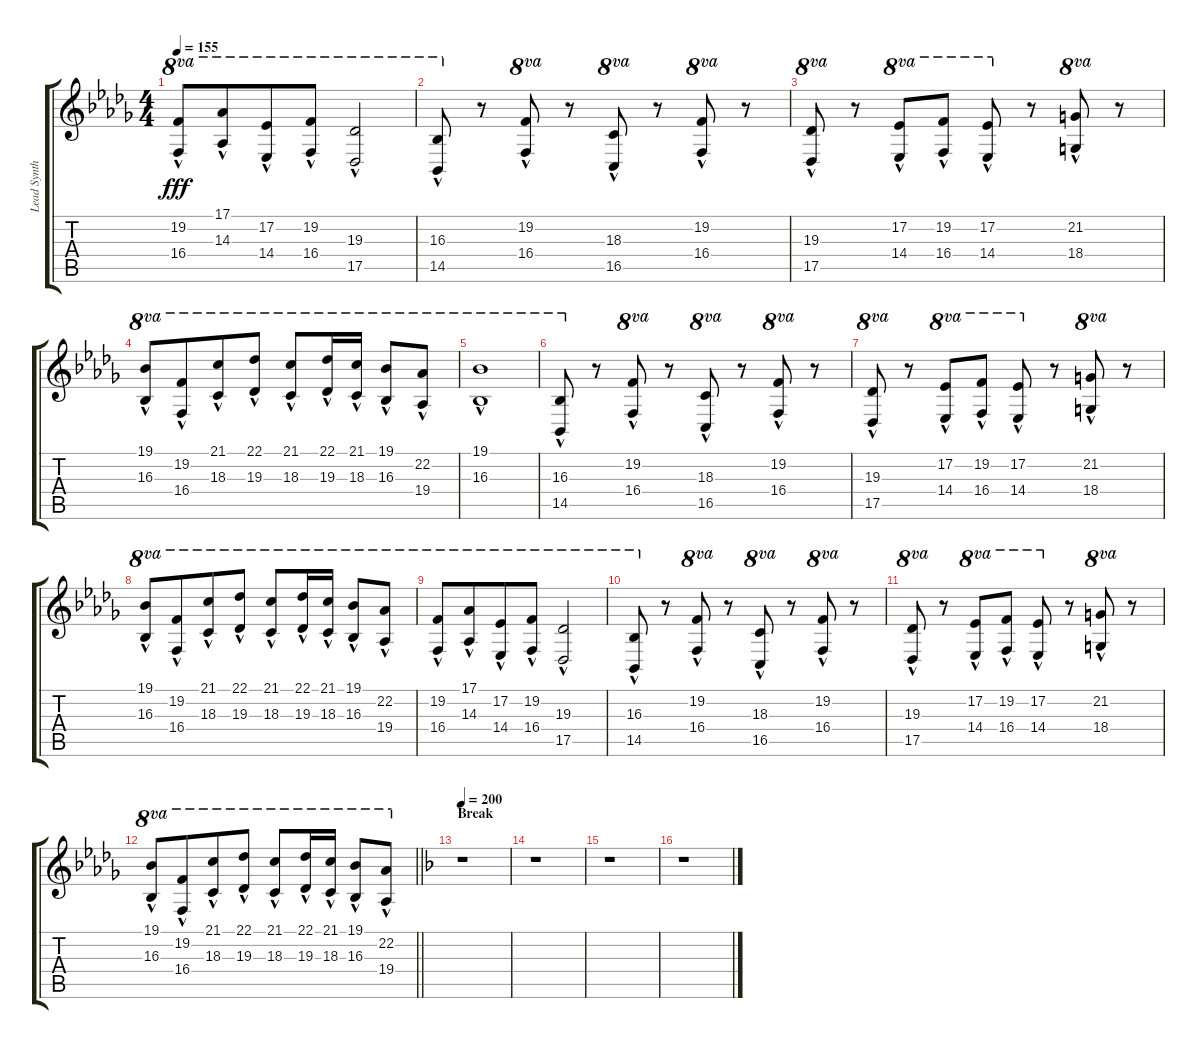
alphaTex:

\track ("Lead Synth" "Lead Synth") {instrument lead1square}
\staff {score tabs}
\tuning (Eb4 Bb3 Gb3 Db3 Ab2 Eb2) {hide}
\ts (4 4)
\tempo 155
\clef g2
\ks bbminor
(19.2{hac} 16.4{hac}).8{ot 8va dy fff} (17.1{hac} 14.3{hac}).8{ot 8va beam merge} (17.2{hac} 14.4{hac}).8{ot 8va} (19.2{hac} 16.4{hac}).8{ot 8va} (19.3{hac} 17.5{hac}).2{ot 8va} |
(16.3{hac} 14.5{hac}).8{ot 8va} r.8 (19.2{hac} 16.4{hac}).8{ot 8va} r.8 (18.3{hac} 16.5{hac}).8{ot 8va} r.8 (19.2{hac} 16.4{hac}).8{ot 8va} r.8 |
(19.3{hac} 17.5{hac}).8{ot 8va} r.8 (17.2{hac} 14.4{hac}).8{ot 8va} (19.2{hac} 16.4{hac}).8{ot 8va} (17.2{hac} 14.4{hac}).8{ot 8va} r.8 (21.2{hac} 18.4{hac}).8{ot 8va} r.8 |
(19.1{hac} 16.3{hac}).8{ot 8va} (19.2{hac} 16.4{hac}).8{ot 8va beam merge} (21.1{hac} 18.3{hac}).8{ot 8va} (22.1{hac} 19.3{hac}).8{ot 8va} (21.1{hac} 18.3{hac}).8{ot 8va} (22.1{hac} 19.3{hac}).16{ot 8va} (21.1{hac} 18.3{hac}).16{ot 8va} (19.1{hac} 16.3{hac}).8{ot 8va} (22.2{hac} 19.4{hac}).8{ot 8va} |
(19.1{hac} 16.3{hac}).1{ot 8va} |
(16.3{hac} 14.5{hac}).8{ot 8va} r.8 (19.2{hac} 16.4{hac}).8{ot 8va} r.8 (18.3{hac} 16.5{hac}).8{ot 8va} r.8 (19.2{hac} 16.4{hac}).8{ot 8va} r.8 |
(19.3{hac} 17.5{hac}).8{ot 8va} r.8 (17.2{hac} 14.4{hac}).8{ot 8va} (19.2{hac} 16.4{hac}).8{ot 8va} (17.2{hac} 14.4{hac}).8{ot 8va} r.8 (21.2{hac} 18.4{hac}).8{ot 8va} r.8 |
(19.1{hac} 16.3{hac}).8{ot 8va} (19.2{hac} 16.4{hac}).8{ot 8va beam merge} (21.1{hac} 18.3{hac}).8{ot 8va} (22.1{hac} 19.3{hac}).8{ot 8va} (21.1{hac} 18.3{hac}).8{ot 8va} (22.1{hac} 19.3{hac}).16{ot 8va} (21.1{hac} 18.3{hac}).16{ot 8va} (19.1{hac} 16.3{hac}).8{ot 8va} (22.2{hac} 19.4{hac}).8{ot 8va} |
(19.2{hac} 16.4{hac}).8{ot 8va} (17.1{hac} 14.3{hac}).8{ot 8va beam merge} (17.2{hac} 14.4{hac}).8{ot 8va} (19.2{hac} 16.4{hac}).8{ot 8va} (19.3{hac} 17.5{hac}).2{ot 8va} |
(16.3{hac} 14.5{hac}).8{ot 8va} r.8 (19.2{hac} 16.4{hac}).8{ot 8va} r.8 (18.3{hac} 16.5{hac}).8{ot 8va} r.8 (19.2{hac} 16.4{hac}).8{ot 8va} r.8 |
(19.3{hac} 17.5{hac}).8{ot 8va} r.8 (17.2{hac} 14.4{hac}).8{ot 8va} (19.2{hac} 16.4{hac}).8{ot 8va} (17.2{hac} 14.4{hac}).8{ot 8va} r.8 (21.2{hac} 18.4{hac}).8{ot 8va} r.8 |
\barLineRight lightlight
(19.1{hac} 16.3{hac}).8{ot 8va} (19.2{hac} 16.4{hac}).8{ot 8va beam merge} (21.1{hac} 18.3{hac}).8{ot 8va} (22.1{hac} 19.3{hac}).8{ot 8va} (21.1{hac} 18.3{hac}).8{ot 8va} (22.1{hac} 19.3{hac}).16{ot 8va} (21.1{hac} 18.3{hac}).16{ot 8va} (19.1{hac} 16.3{hac}).8{ot 8va} (22.2{hac} 19.4{hac}).8{ot 8va} |
\section ("" "Break")
\tempo 200
\ks dminor
r.1 |
r.1 |
r.1 |
r.1
